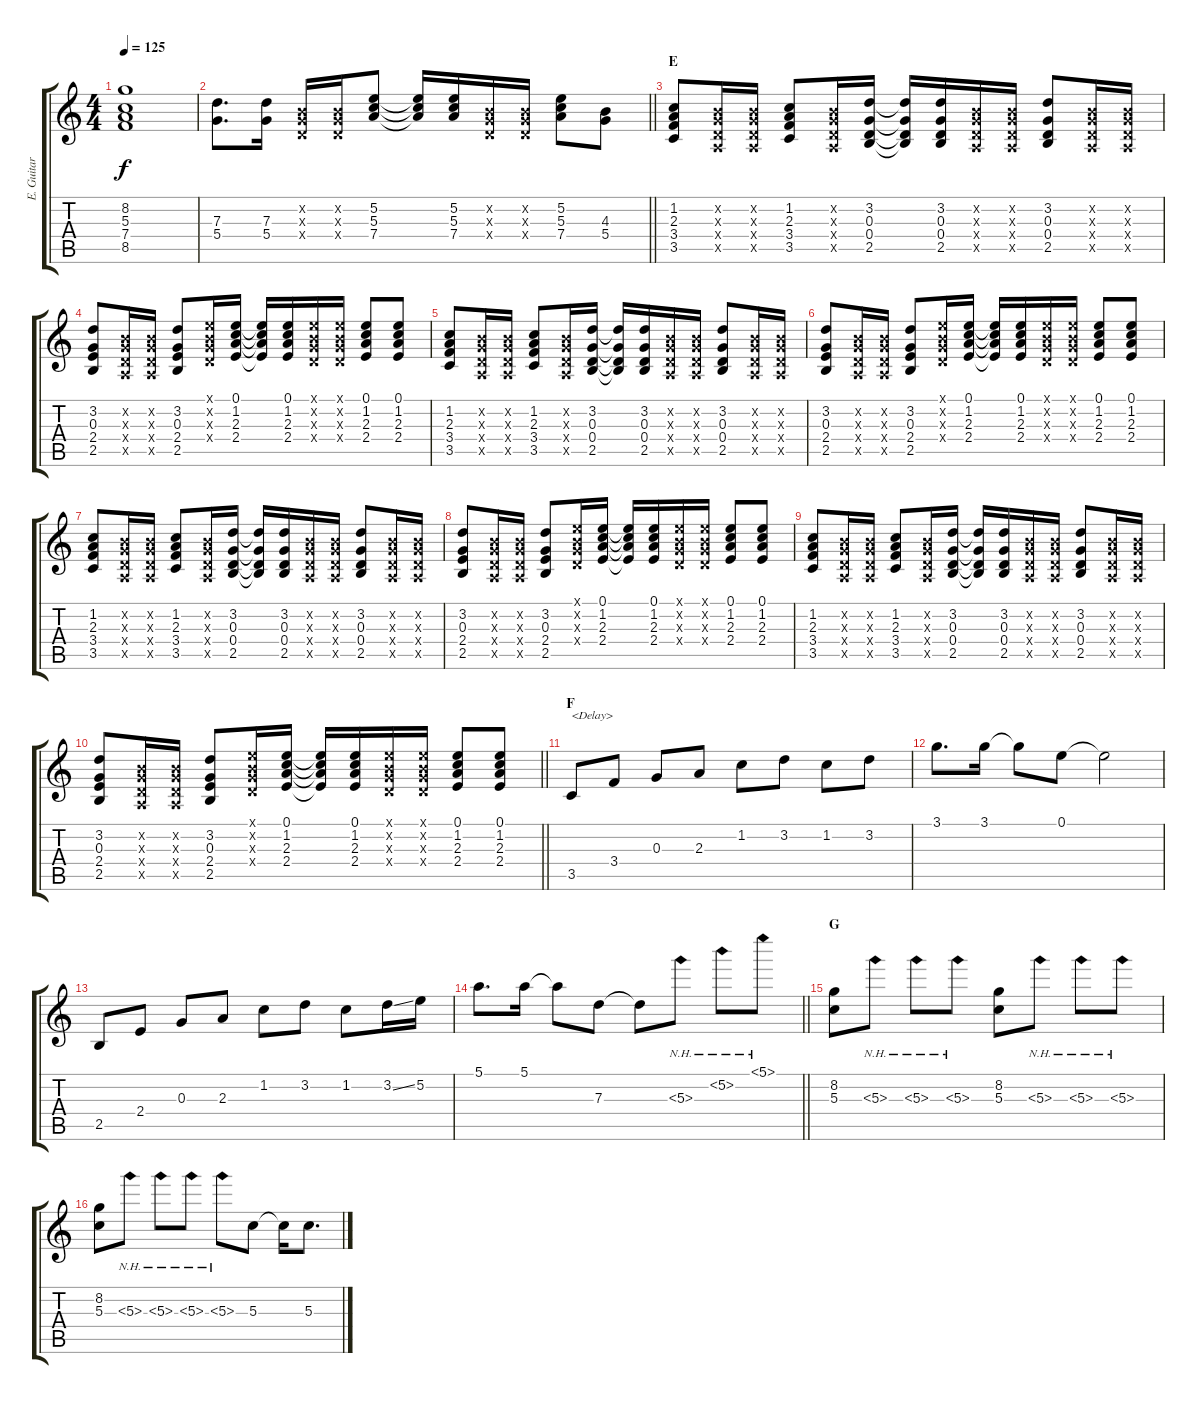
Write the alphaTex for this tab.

\track ("E. Guitar II" "E. Guitar ") {instrument overdrivenguitar}
\staff {score tabs}
\tuning (E4 B3 G3 D3 A2 D2) {hide}
\ts (4 4)
\tempo 125
\clef g2
\ks c
(8.2 5.3 7.4 8.5).1{dy f} |
\barLineRight lightlight
(7.3 5.4).8{d} (7.3 5.4).16 (0.2{x} 0.3{x} 0.4{x}).16 (0.2{x} 0.3{x} 0.4{x}).16 (5.2 5.3 7.4).8 (5.2{t} 5.3{t} 7.4{t}).16 (5.2 5.3 7.4).16 (0.2{x} 0.3{x} 0.4{x}).16 (0.2{x} 0.3{x} 0.4{x}).16 (5.2 5.3 7.4).8 (4.3 5.4).8 |
\section ("" "E")
(1.2 2.3 3.4 3.5).8 (0.2{x} 0.3{x} 0.4{x} 0.5{x}).16 (0.2{x} 0.3{x} 0.4{x} 0.5{x}).16 (1.2 2.3 3.4 3.5).8 (0.2{x} 0.3{x} 0.4{x} 0.5{x}).16 (3.2 0.3 0.4 2.5).16 (3.2{t} 0.3{t} 0.4{t} 2.5{t}).16 (3.2 0.3 0.4 2.5).16 (0.2{x} 0.3{x} 0.4{x} 0.5{x}).16 (0.2{x} 0.3{x} 0.4{x} 0.5{x}).16 (3.2 0.3 0.4 2.5).8 (0.2{x} 0.3{x} 0.4{x} 0.5{x}).16 (0.2{x} 0.3{x} 0.4{x} 0.5{x}).16 |
(3.2 0.3 2.4 2.5).8 (0.2{x} 0.3{x} 0.4{x} 0.5{x}).16 (0.2{x} 0.3{x} 0.4{x} 0.5{x}).16 (3.2 0.3 2.4 2.5).8 (0.1{x} 0.2{x} 0.3{x} 0.4{x}).16 (0.1 1.2 2.3 2.4).16 (0.1{t} 1.2{t} 2.3{t} 2.4{t}).16 (0.1 1.2 2.3 2.4).16 (0.1{x} 0.2{x} 0.3{x} 0.4{x}).16 (0.1{x} 0.2{x} 0.3{x} 0.4{x}).16 (0.1 1.2 2.3 2.4).8 (0.1 1.2 2.3 2.4).8 |
(1.2 2.3 3.4 3.5).8 (0.2{x} 0.3{x} 0.4{x} 0.5{x}).16 (0.2{x} 0.3{x} 0.4{x} 0.5{x}).16 (1.2 2.3 3.4 3.5).8 (0.2{x} 0.3{x} 0.4{x} 0.5{x}).16 (3.2 0.3 0.4 2.5).16 (3.2{t} 0.3{t} 0.4{t} 2.5{t}).16 (3.2 0.3 0.4 2.5).16 (0.2{x} 0.3{x} 0.4{x} 0.5{x}).16 (0.2{x} 0.3{x} 0.4{x} 0.5{x}).16 (3.2 0.3 0.4 2.5).8 (0.2{x} 0.3{x} 0.4{x} 0.5{x}).16 (0.2{x} 0.3{x} 0.4{x} 0.5{x}).16 |
(3.2 0.3 2.4 2.5).8 (0.2{x} 0.3{x} 0.4{x} 0.5{x}).16 (0.2{x} 0.3{x} 0.4{x} 0.5{x}).16 (3.2 0.3 2.4 2.5).8 (0.1{x} 0.2{x} 0.3{x} 0.4{x}).16 (0.1 1.2 2.3 2.4).16 (0.1{t} 1.2{t} 2.3{t} 2.4{t}).16 (0.1 1.2 2.3 2.4).16 (0.1{x} 0.2{x} 0.3{x} 0.4{x}).16 (0.1{x} 0.2{x} 0.3{x} 0.4{x}).16 (0.1 1.2 2.3 2.4).8 (0.1 1.2 2.3 2.4).8 |
(1.2 2.3 3.4 3.5).8 (0.2{x} 0.3{x} 0.4{x} 0.5{x}).16 (0.2{x} 0.3{x} 0.4{x} 0.5{x}).16 (1.2 2.3 3.4 3.5).8 (0.2{x} 0.3{x} 0.4{x} 0.5{x}).16 (3.2 0.3 0.4 2.5).16 (3.2{t} 0.3{t} 0.4{t} 2.5{t}).16 (3.2 0.3 0.4 2.5).16 (0.2{x} 0.3{x} 0.4{x} 0.5{x}).16 (0.2{x} 0.3{x} 0.4{x} 0.5{x}).16 (3.2 0.3 0.4 2.5).8 (0.2{x} 0.3{x} 0.4{x} 0.5{x}).16 (0.2{x} 0.3{x} 0.4{x} 0.5{x}).16 |
(3.2 0.3 2.4 2.5).8 (0.2{x} 0.3{x} 0.4{x} 0.5{x}).16 (0.2{x} 0.3{x} 0.4{x} 0.5{x}).16 (3.2 0.3 2.4 2.5).8 (0.1{x} 0.2{x} 0.3{x} 0.4{x}).16 (0.1 1.2 2.3 2.4).16 (0.1{t} 1.2{t} 2.3{t} 2.4{t}).16 (0.1 1.2 2.3 2.4).16 (0.1{x} 0.2{x} 0.3{x} 0.4{x}).16 (0.1{x} 0.2{x} 0.3{x} 0.4{x}).16 (0.1 1.2 2.3 2.4).8 (0.1 1.2 2.3 2.4).8 |
(1.2 2.3 3.4 3.5).8 (0.2{x} 0.3{x} 0.4{x} 0.5{x}).16 (0.2{x} 0.3{x} 0.4{x} 0.5{x}).16 (1.2 2.3 3.4 3.5).8 (0.2{x} 0.3{x} 0.4{x} 0.5{x}).16 (3.2 0.3 0.4 2.5).16 (3.2{t} 0.3{t} 0.4{t} 2.5{t}).16 (3.2 0.3 0.4 2.5).16 (0.2{x} 0.3{x} 0.4{x} 0.5{x}).16 (0.2{x} 0.3{x} 0.4{x} 0.5{x}).16 (3.2 0.3 0.4 2.5).8 (0.2{x} 0.3{x} 0.4{x} 0.5{x}).16 (0.2{x} 0.3{x} 0.4{x} 0.5{x}).16 |
\barLineRight lightlight
(3.2 0.3 2.4 2.5).8 (0.2{x} 0.3{x} 0.4{x} 0.5{x}).16 (0.2{x} 0.3{x} 0.4{x} 0.5{x}).16 (3.2 0.3 2.4 2.5).8 (0.1{x} 0.2{x} 0.3{x} 0.4{x}).16 (0.1 1.2 2.3 2.4).16 (0.1{t} 1.2{t} 2.3{t} 2.4{t}).16 (0.1 1.2 2.3 2.4).16 (0.1{x} 0.2{x} 0.3{x} 0.4{x}).16 (0.1{x} 0.2{x} 0.3{x} 0.4{x}).16 (0.1 1.2 2.3 2.4).8 (0.1 1.2 2.3 2.4).8 |
\section ("" "F")
3.5.8{txt "<Delay>"} 3.4.8 0.3.8 2.3.8 1.2.8 3.2.8 1.2.8 3.2.8 |
3.1.8{d} 3.1.16 3.1{t}.8 0.1.8 0.1{t}.2 |
2.5.8 2.4.8 0.3.8 2.3.8 1.2.8 3.2.8 1.2.8 3.2{ss}.16 5.2.16 |
\barLineRight lightlight
5.1.8{d} 5.1.16 5.1{t}.8 7.3.8 7.3{t}.8 5.3{nh}.8 5.2{nh}.8 5.1{nh}.8 |
\section ("" "G")
(8.2 5.3).8 5.3{nh}.8 5.3{nh}.8 5.3{nh}.8 (8.2 5.3).8 5.3{nh}.8 5.3{nh}.8 5.3{nh}.8 |
(8.2 5.3).8 5.3{nh}.8 5.3{nh}.8 5.3{nh}.8 5.3{nh}.8 5.3.8 5.3{t}.16 5.3.8{d}
